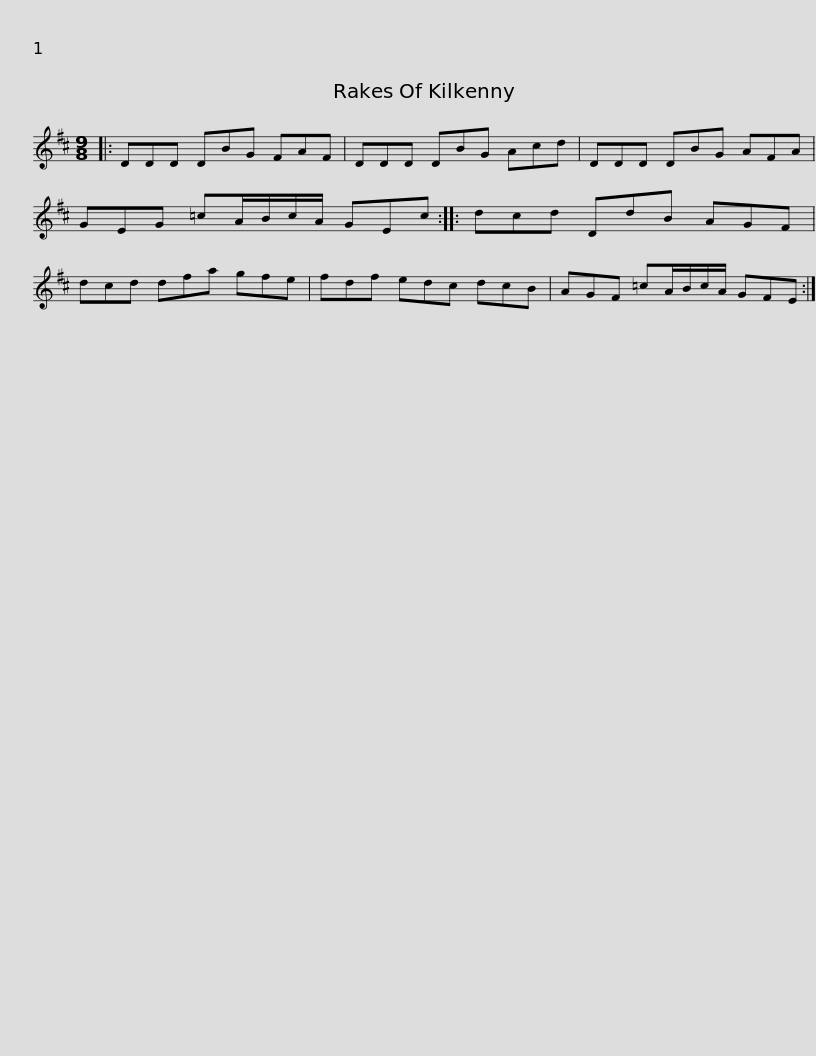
X:1
L:1/8
M:9/8
I:linebreak $
K:D
V:1 treble
V:1
|: DDD DBG FAF | DDD DBG Acd | DDD DBG AFA | GEG =cA/B/c/A/ GEc ::$ dcd DdB AGF | %5
 dcd dfa gfe | fdf edc dcB | AGF =cA/B/c/A/ GFE :| %8
